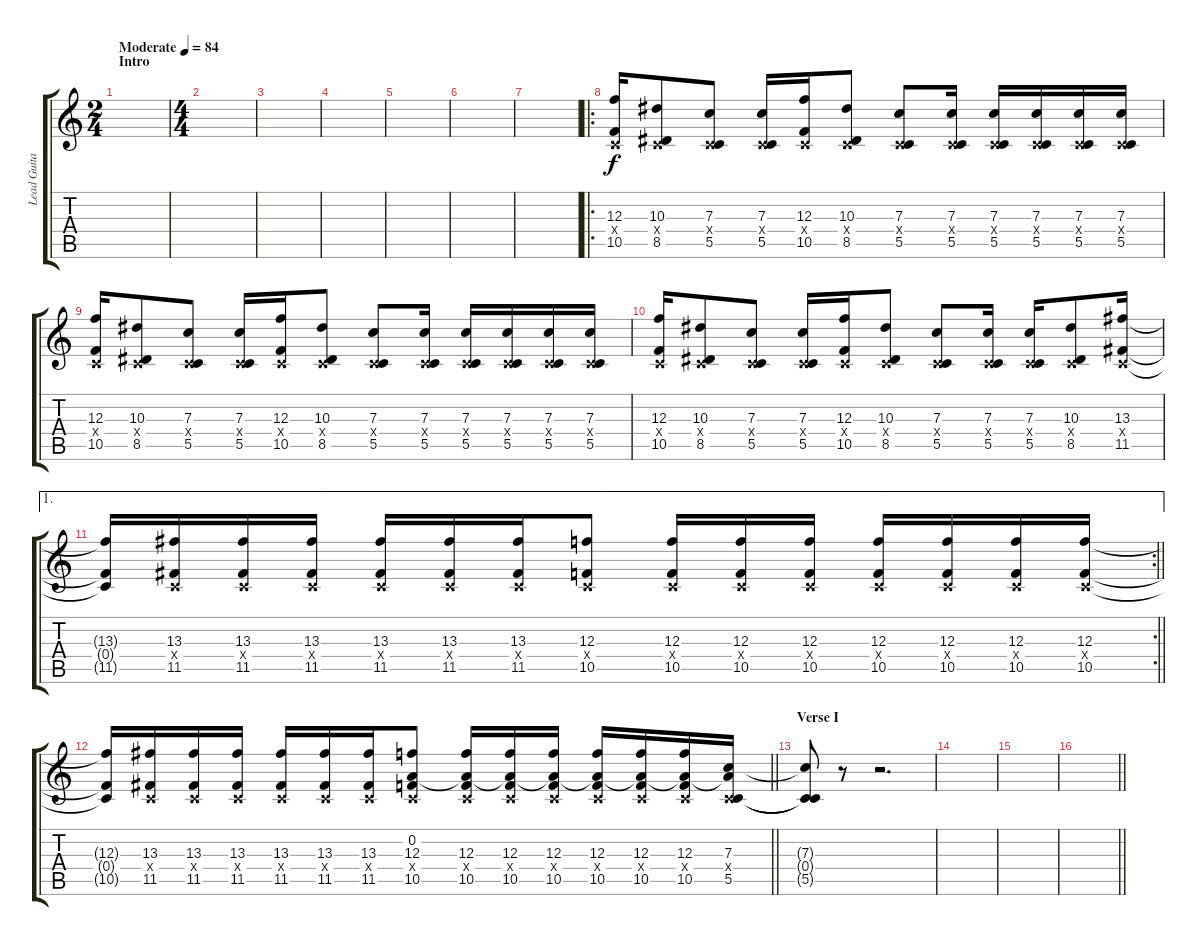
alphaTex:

\track ("Lead Guitar/With slight delay" "Lead Guita") {instrument distortionguitar}
\staff {score tabs}
\tuning (D4 A3 F3 C3 G2 C2) {hide}
\ts (2 4)
\section ("" "Intro")
\tempo (84 "Moderate")
\clef g2
\ks c
|
\ts (4 4)
|
|
|
|
|
|
\ro
(12.3 0.4{x} 10.5).16 (10.3 0.4{x} 8.5).8 (7.3 0.4{x} 5.5).8 (7.3 0.4{x} 5.5).16 (12.3 0.4{x} 10.5).16 (10.3 0.4{x} 8.5).8 (7.3 0.4{x} 5.5).8 (7.3 0.4{x} 5.5).16 (7.3 0.4{x} 5.5).16 (7.3 0.4{x} 5.5).16 (7.3 0.4{x} 5.5).16 (7.3 0.4{x} 5.5).16 |
(12.3 0.4{x} 10.5).16 (10.3 0.4{x} 8.5).8 (7.3 0.4{x} 5.5).8 (7.3 0.4{x} 5.5).16 (12.3 0.4{x} 10.5).16 (10.3 0.4{x} 8.5).8 (7.3 0.4{x} 5.5).8 (7.3 0.4{x} 5.5).16 (7.3 0.4{x} 5.5).16 (7.3 0.4{x} 5.5).16 (7.3 0.4{x} 5.5).16 (7.3 0.4{x} 5.5).16 |
(12.3 0.4{x} 10.5).16 (10.3 0.4{x} 8.5).8 (7.3 0.4{x} 5.5).8 (7.3 0.4{x} 5.5).16 (12.3 0.4{x} 10.5).16 (10.3 0.4{x} 8.5).8 (7.3 0.4{x} 5.5).8 (7.3 0.4{x} 5.5).16 (7.3 0.4{x} 5.5).16 (10.3 0.4{x} 8.5).8 (13.3 0.4{x} 11.5).16 |
\ae 1
\rc 2
\barLineRight lightlight
(13.3{t} 0.4{t} 11.5{t}).16 (13.3 0.4{x} 11.5).16 (13.3 0.4{x} 11.5).16 (13.3 0.4{x} 11.5).16 (13.3 0.4{x} 11.5).16 (13.3 0.4{x} 11.5).16 (13.3 0.4{x} 11.5).16 (12.3 0.4{x} 10.5).8 (12.3 0.4{x} 10.5).16 (12.3 0.4{x} 10.5).16 (12.3 0.4{x} 10.5).16 (12.3 0.4{x} 10.5).16 (12.3 0.4{x} 10.5).16 (12.3 0.4{x} 10.5).16 (12.3 0.4{x} 10.5).16 |
\barLineRight lightlight
(12.3{t} 0.4{t} 10.5{t}).16 (13.3 0.4{x} 11.5).16 (13.3 0.4{x} 11.5).16 (13.3 0.4{x} 11.5).16 (13.3 0.4{x} 11.5).16 (13.3 0.4{x} 11.5).16 (13.3 0.4{x} 11.5).16 (0.2 12.3 0.4{x} 10.5).8 (0.2{t} 12.3 0.4{x} 10.5).16 (0.2{t} 12.3 0.4{x} 10.5).16 (0.2{t} 12.3 0.4{x} 10.5).16 (0.2{t} 12.3 0.4{x} 10.5).16 (0.2{t} 12.3 0.4{x} 10.5).16 (0.2{t} 12.3 0.4{x} 10.5).16 (0.2{t} 7.3 0.4{x} 5.5).16 |
\section ("" "Verse I")
(7.3{t} 0.4{t} 5.5{t}).8 r.8 r.2{d} |
|
|
\barLineRight lightlight
